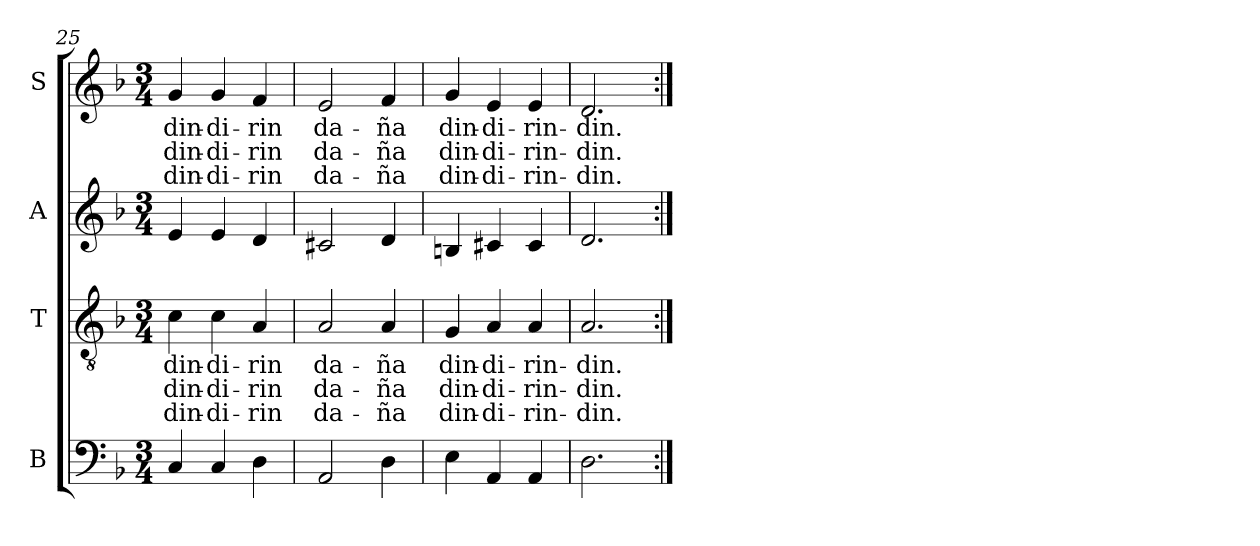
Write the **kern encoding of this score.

**kern	**kern	**text	**text	**text	**kern	**kern	**text	**text	**text
*part4	*part3	*part3	*part3	*part3	*part2	*part1	*part1	*part1	*part1
*staff4	*staff3	*staff3	*staff3	*staff3	*staff2	*staff1	*staff1	*staff1	*staff1
*I"B	*I"T	*	*	*	*I"A	*I"S	*	*	*
*I'B	*I'T	*	*	*	*I'A	*I'S	*	*	*
*clefF4	*clefGv2	*	*	*	*clefG2	*clefG2	*	*	*
*k[b-]	*k[b-]	*	*	*	*k[b-]	*k[b-]	*	*	*
*F:	*F:	*	*	*	*F:	*F:	*	*	*
*M3/4	*M3/4	*	*	*	*M3/4	*M3/4	*	*	*
=25	=25	=25	=25	=25	=25	=25	=25	=25	=25
!	!	!LO:LY:b:color=#000000	!LO:LY:b:color=#000000	!LO:LY:b:color=#000000	!	!	!	!	!
!	!	!	!	!	!	!	!LO:LY:b:color=#000000	!LO:LY:b:color=#000000	!LO:LY:b:color=#000000
4Ci/	4ci\	din-	din-	din-	4ei/	4gi/	din-	din-	din-
!	!	!LO:LY:b:color=#000000	!LO:LY:b:color=#000000	!LO:LY:b:color=#000000	!	!	!	!	!
!	!	!	!	!	!	!	!LO:LY:b:color=#000000	!LO:LY:b:color=#000000	!LO:LY:b:color=#000000
4Ci/	4ci\	-di-	-di-	-di-	4ei/	4gi/	-di-	-di-	-di-
!	!	!LO:LY:b:color=#000000	!LO:LY:b:color=#000000	!LO:LY:b:color=#000000	!	!	!	!	!
!	!	!	!	!	!	!	!LO:LY:b:color=#000000	!LO:LY:b:color=#000000	!LO:LY:b:color=#000000
4Di\	4Ai/	-rin	-rin	-rin	4di/	4fi/	-rin	-rin	-rin
=26	=26	=26	=26	=26	=26	=26	=26	=26	=26
!	!	!LO:LY:b:color=#000000	!LO:LY:b:color=#000000	!LO:LY:b:color=#000000	!	!	!	!	!
!	!	!	!	!	!	!	!LO:LY:b:color=#000000	!LO:LY:b:color=#000000	!LO:LY:b:color=#000000
2AAi/	2Ai/	da-	da-	da-	2c#Xi/	2ei/	da-	da-	da-
!	!	!LO:LY:b:color=#000000	!LO:LY:b:color=#000000	!LO:LY:b:color=#000000	!	!	!	!	!
!	!	!	!	!	!	!	!LO:LY:b:color=#000000	!LO:LY:b:color=#000000	!LO:LY:b:color=#000000
4Di\	4Ai/	-ña	-ña	-ña	4di/	4fi/	-ña	-ña	-ña
=27	=27	=27	=27	=27	=27	=27	=27	=27	=27
!	!	!LO:LY:b:color=#000000	!LO:LY:b:color=#000000	!LO:LY:b:color=#000000	!	!	!	!	!
!	!	!	!	!	!	!	!LO:LY:b:color=#000000	!LO:LY:b:color=#000000	!LO:LY:b:color=#000000
4Ei\	4Gi/	din-	din-	din-	4Bni/	4gi/	din-	din-	din-
!	!	!LO:LY:b:color=#000000	!LO:LY:b:color=#000000	!LO:LY:b:color=#000000	!	!	!	!	!
!	!	!	!	!	!	!	!LO:LY:b:color=#000000	!LO:LY:b:color=#000000	!LO:LY:b:color=#000000
4AAi/	4Ai/	-di-	-di-	-di-	4c#Xi/	4ei/	-di-	-di-	-di-
!	!	!LO:LY:b:color=#000000	!LO:LY:b:color=#000000	!LO:LY:b:color=#000000	!	!	!	!	!
!	!	!	!	!	!	!	!LO:LY:b:color=#000000	!LO:LY:b:color=#000000	!LO:LY:b:color=#000000
4AAi/	4Ai/	-rin-	-rin-	-rin-	4c#i/	4ei/	-rin-	-rin-	-rin-
=28	=28	=28	=28	=28	=28	=28	=28	=28	=28
!	!	!LO:LY:b:color=#000000	!LO:LY:b:color=#000000	!LO:LY:b:color=#000000	!	!	!	!	!
!	!	!	!	!	!	!	!LO:LY:b:color=#000000	!LO:LY:b:color=#000000	!LO:LY:b:color=#000000
2.Di\	2.Ai/	-din.	-din.	-din.	2.di/	2.di/	-din.	-din.	-din.
=:|!	=:|!	=:|!	=:|!	=:|!	=:|!	=:|!	=:|!	=:|!	=:|!
*-	*-	*-	*-	*-	*-	*-	*-	*-	*-
